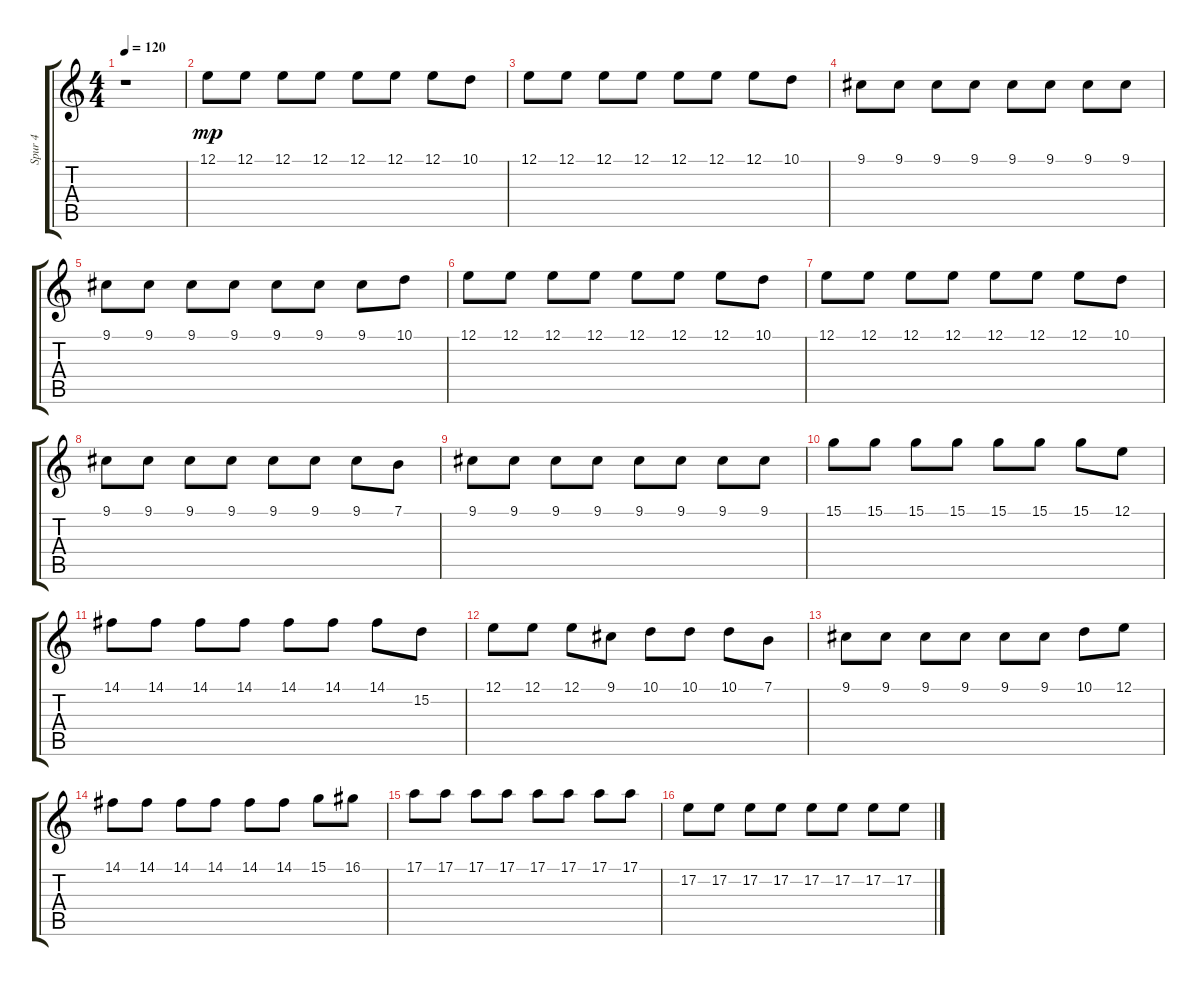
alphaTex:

\track ("Spur 4" "Spur 4") {instrument rockorgan}
\staff {score tabs}
\tuning (E4 B3 G3 D3 A2 E2) {hide}
\ts (4 4)
\tempo 120
\clef g2
\ks c
r.1{dy mp} |
12.1.8 12.1.8 12.1.8 12.1.8 12.1.8 12.1.8 12.1.8 10.1.8 |
12.1.8 12.1.8 12.1.8 12.1.8 12.1.8 12.1.8 12.1.8 10.1.8 |
9.1.8 9.1.8 9.1.8 9.1.8 9.1.8 9.1.8 9.1.8 9.1.8 |
9.1.8 9.1.8 9.1.8 9.1.8 9.1.8 9.1.8 9.1.8 10.1.8 |
12.1.8 12.1.8 12.1.8 12.1.8 12.1.8 12.1.8 12.1.8 10.1.8 |
12.1.8 12.1.8 12.1.8 12.1.8 12.1.8 12.1.8 12.1.8 10.1.8 |
9.1.8 9.1.8 9.1.8 9.1.8 9.1.8 9.1.8 9.1.8 7.1.8 |
9.1.8 9.1.8 9.1.8 9.1.8 9.1.8 9.1.8 9.1.8 9.1.8 |
15.1.8 15.1.8 15.1.8 15.1.8 15.1.8 15.1.8 15.1.8 12.1.8 |
14.1.8 14.1.8 14.1.8 14.1.8 14.1.8 14.1.8 14.1.8 15.2.8 |
12.1.8 12.1.8 12.1.8 9.1.8 10.1.8 10.1.8 10.1.8 7.1.8 |
9.1.8 9.1.8 9.1.8 9.1.8 9.1.8 9.1.8 10.1.8 12.1.8 |
14.1.8 14.1.8 14.1.8 14.1.8 14.1.8 14.1.8 15.1.8 16.1.8 |
17.1.8 17.1.8 17.1.8 17.1.8 17.1.8 17.1.8 17.1.8 17.1.8 |
17.2.8 17.2.8 17.2.8 17.2.8 17.2.8 17.2.8 17.2.8 17.2.8
